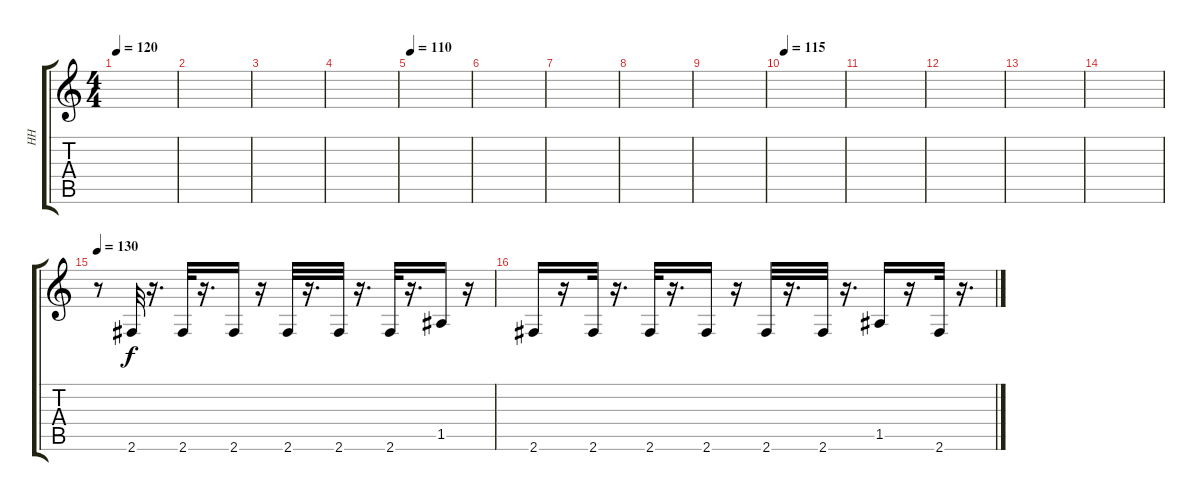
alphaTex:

\track ("HH" "HH") {instrument acousticguitarsteel}
\staff {score tabs}
\tuning (E4 B3 G3 D3 A2 E2) {hide}
\ts (4 4)
\tempo 120
\clef g2
\ks c
|
|
|
|
\tempo 110
|
|
|
|
|
\tempo 115
|
|
|
|
|
\tempo 130
r.8 2.6.32 r.16{d} 2.6.32 r.16{d} 2.6.16 r.16 2.6.32 r.16{d} 2.6.32 r.16{d} 2.6.32 r.16{d} 1.5.16 r.16 |
2.6.16 r.16 2.6.32 r.16{d} 2.6.32 r.16{d} 2.6.16 r.16 2.6.32 r.16{d} 2.6.32 r.16{d} 1.5.16 r.16 2.6.32 r.16{d}
